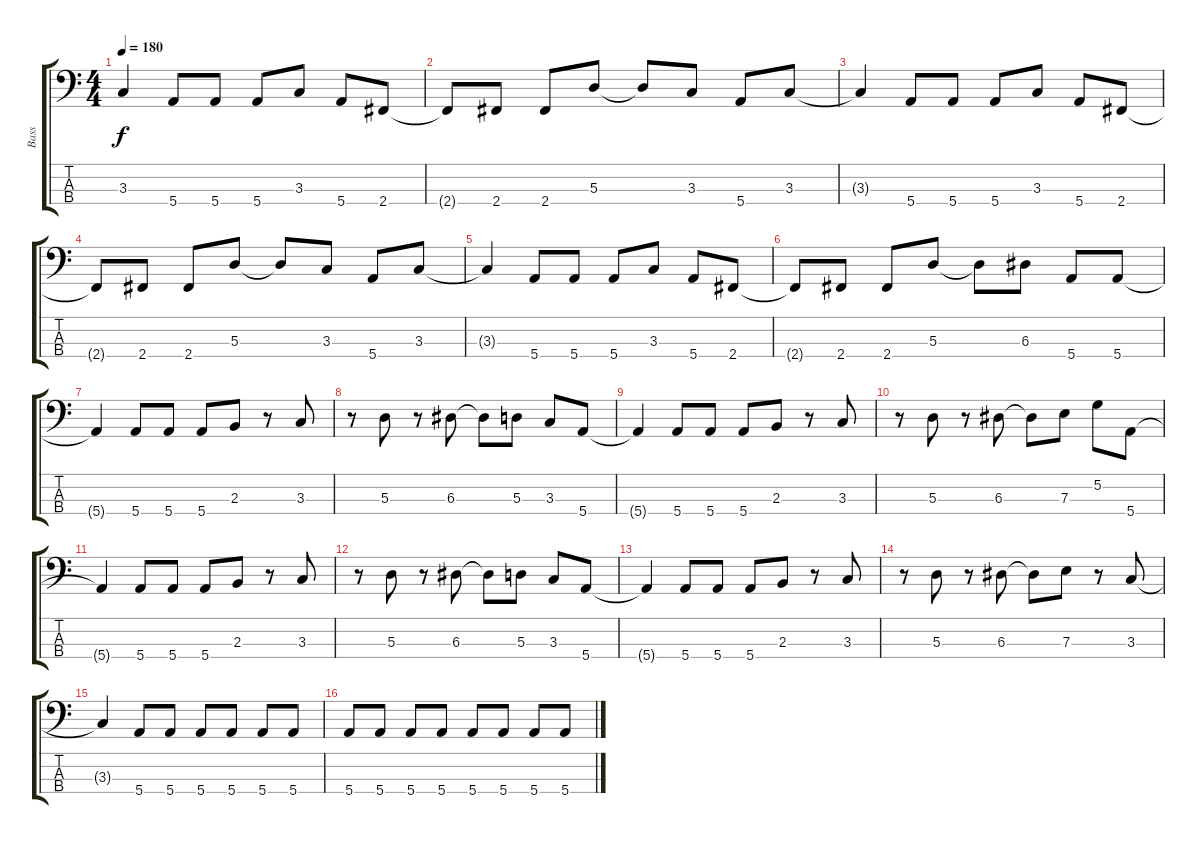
\track ("Bass" "Bass") {instrument electricbasspick}
\staff {score tabs}
\tuning (G2 D2 A1 E1) {hide}
\ts (4 4)
\tempo 180
\clef f4
\ks c
3.3{t}.4{dy f} 5.4.8 5.4.8 5.4.8 3.3.8 5.4.8 2.4.8 |
2.4{t}.8 2.4.8 2.4.8 5.3.8 5.3{t}.8 3.3.8 5.4.8 3.3.8 |
3.3{t}.4 5.4.8 5.4.8 5.4.8 3.3.8 5.4.8 2.4.8 |
2.4{t}.8 2.4.8 2.4.8 5.3.8 5.3{t}.8 3.3.8 5.4.8 3.3.8 |
3.3{t}.4 5.4.8 5.4.8 5.4.8 3.3.8 5.4.8 2.4.8 |
2.4{t}.8 2.4.8 2.4.8 5.3.8 5.3{t}.8 6.3.8 5.4.8 5.4.8 |
5.4{t}.4 5.4.8 5.4.8 5.4.8 2.3.8 r.8 3.3.8 |
r.8 5.3.8 r.8 6.3.8 6.3{t}.8 5.3.8 3.3.8 5.4.8 |
5.4{t}.4 5.4.8 5.4.8 5.4.8 2.3.8 r.8 3.3.8 |
r.8 5.3.8 r.8 6.3.8 6.3{t}.8 7.3.8 5.2.8 5.4.8 |
5.4{t}.4 5.4.8 5.4.8 5.4.8 2.3.8 r.8 3.3.8 |
r.8 5.3.8 r.8 6.3.8 6.3{t}.8 5.3.8 3.3.8 5.4.8 |
5.4{t}.4 5.4.8 5.4.8 5.4.8 2.3.8 r.8 3.3.8 |
r.8 5.3.8 r.8 6.3.8 6.3{t}.8 7.3.8 r.8 3.3.8 |
3.3{t}.4 5.4.8 5.4.8 5.4.8 5.4.8 5.4.8 5.4.8 |
5.4.8 5.4.8 5.4.8 5.4.8 5.4.8 5.4.8 5.4.8 5.4.8
